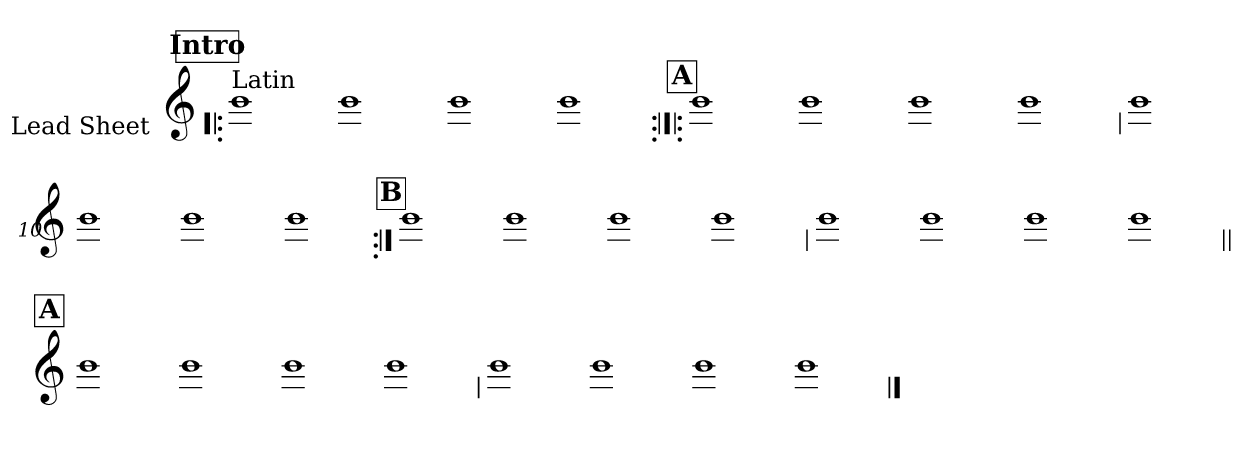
**kern
*part1
*staff1
*I"Lead Sheet
*stria0
*clefG2
*k[]
*C:
!!LO:REH:place=s1:a:t=Intro
=1!|:
!LO:TX:a:t=Latin
1b
=2-
1b
=3-
1b
=4-
1b
!!LO:LB:g=z
!!LO:REH:place=s1:a:t=A
=5:|!|:
1b
=6-
1b
=7-
1b
=8-
1b
!!LO:LB:g=z
=9
1b
=10-
1b
=11-
1b
=12-
1b
!!LO:LB:g=z
!!LO:REH:place=s1:a:t=B
=13:|!
1b
=14-
1b
=15-
1b
=16-
1b
!!LO:LB:g=z
=17
1b
=18-
1b
=19-
1b
=20-
1b
!!LO:LB:g=z
!!LO:REH:place=s1:a:t=A
=21||
1b
=22-
1b
=23-
1b
=24-
1b
!!LO:LB:g=z
=25
1b
=26-
1b
=27-
1b
=28-
1b
==
*-
